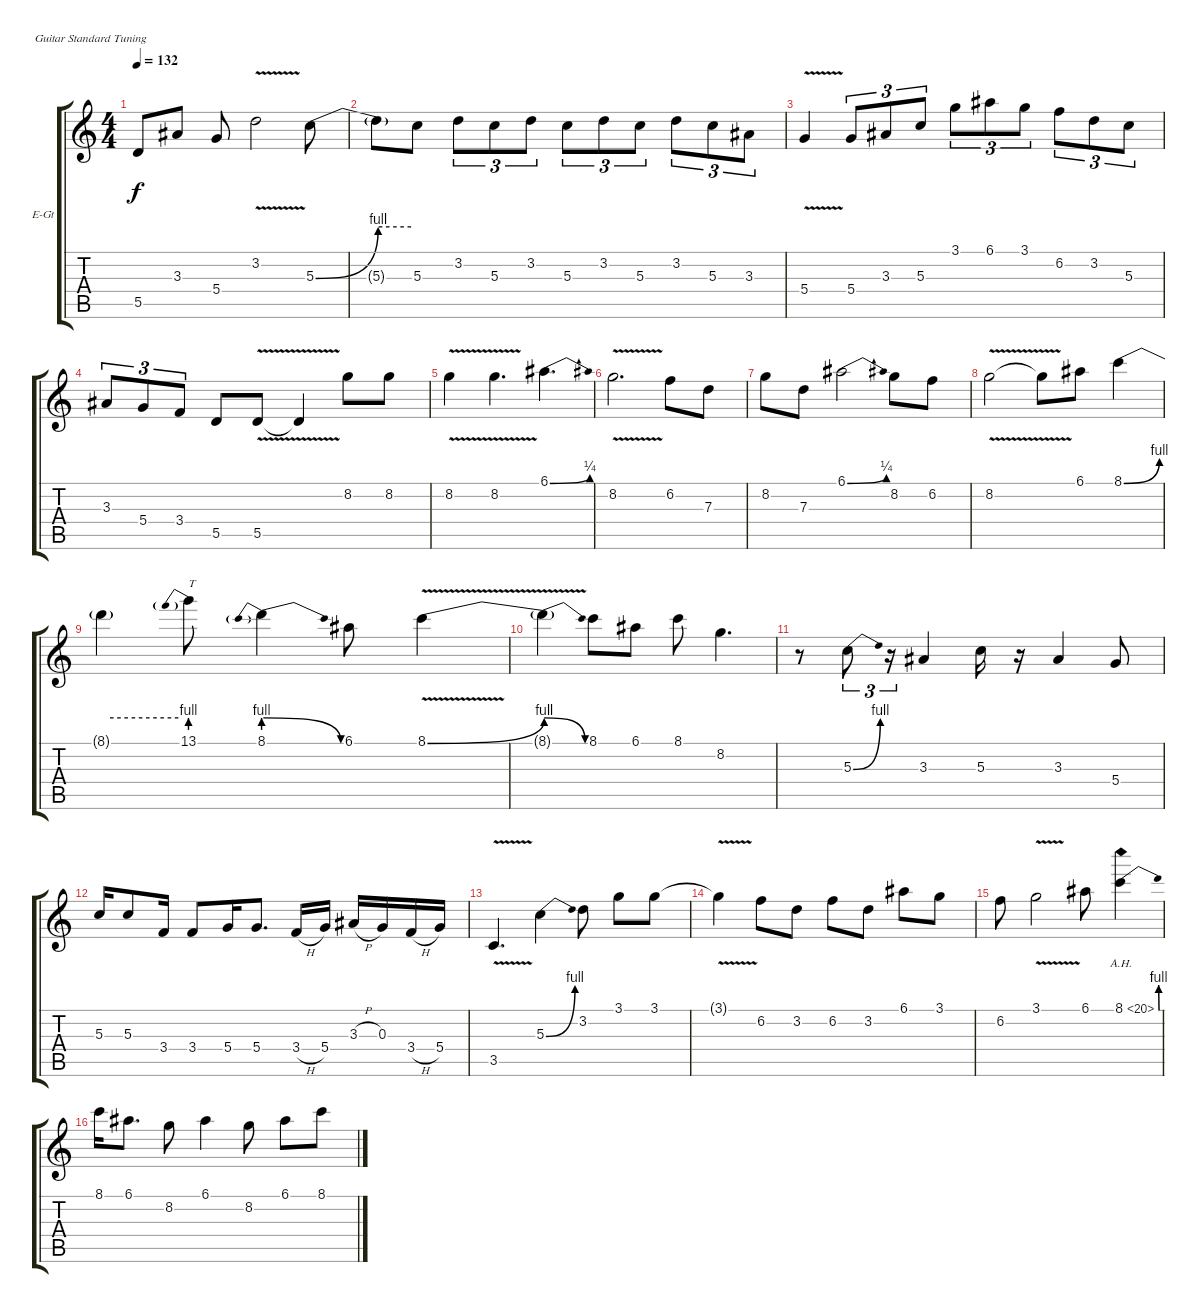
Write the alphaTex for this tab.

\bracketExtendMode groupsimilarinstruments
\firstSystemTrackNameOrientation horizontal
\otherSystemsTrackNameOrientation horizontal
\track ("Lead Guitar" "E-Gt") {instrument overdrivenguitar}
\staff {score tabs}
\tuning (E4 B3 G3 D3 A2 E2)
\ts (4 4)
\tempo 132
\clef g2
\ks c
5.5.8{dy f} 3.3.8 5.4.8 3.2{v}.2 5.3{be (bend 0 0 60 4)}.8 |
5.3{be (hold 0 4 60 4) t}.8 5.3.8 3.2.8{tu (3 2)} 5.3.8{tu (3 2)} 3.2.8{tu (3 2)} 5.3.8{tu (3 2)} 3.2.8{tu (3 2)} 5.3.8{tu (3 2)} 3.2.8{tu (3 2)} 5.3.8{tu (3 2)} 3.3.8{tu (3 2)} |
5.4{v}.4 5.4.8{tu (3 2)} 3.3.8{tu (3 2)} 5.3.8{tu (3 2)} 3.1.8{tu (3 2)} 6.1.8{tu (3 2)} 3.1.8{tu (3 2)} 6.2.8{tu (3 2)} 3.2.8{tu (3 2)} 5.3.8{tu (3 2)} |
3.3.8{tu (3 2)} 5.4.8{tu (3 2)} 3.4.8{tu (3 2)} 5.5.8 5.5{v}.8 5.5{v t}.4 8.2.8 8.2.8 |
8.2{v}.4 8.2{v}.4{d} 6.1{be (bend 0 0 60 1)}.4{d} |
8.2{v}.2{d} 6.2.8 7.3.8 |
8.2.8 7.3.8 6.1{be (bend 0 0 60 1)}.2 8.2.8 6.2.8 |
8.2{v}.2 8.2{v t}.8 6.1.8 8.1{be (bend 0 0 60 4)}.4 |
8.1{be (hold 0 4 60 4) t}.4 13.1{be (prebend 0 4 60 4)}.8{txt "T"} 8.1{be (prebendrelease 0 4 60 0)}.4 6.1.8 8.1{be (bend 0 0 60 4) v}.4 |
8.1{be (release 0 4 60 0) t}.4 8.1.8 6.1.8 8.1.8 8.2.4{d} |
r.8 5.3{be (bend 0 0 60 4)}.8{tu (3 2)} r.16{tu (3 2)} 3.3.4 5.3.16 r.16 3.3.4 5.4.8 |
5.3.16 5.3.8 3.4.16 3.4.8 5.4.16 5.4.8{d} 3.4{h}.16 5.4.16 3.3{h}.16 0.3.16 3.4{h}.16 5.4.16 |
3.5{v}.4{d} 5.3{be (bend 0 0 60 4)}.4 3.2.8 3.1.8 3.1.8 |
3.1{v t}.4 6.2.8 3.2.8 6.2.8 3.2.8 6.1.8 3.1.8 |
6.2.8 3.1{v}.2 6.1.8 8.1{be (bend 0 0 60 4) ah 12}.4 |
8.1.16 6.1.8{d} 8.2.8 6.1.4 8.2.8 6.1.8 8.1.8
